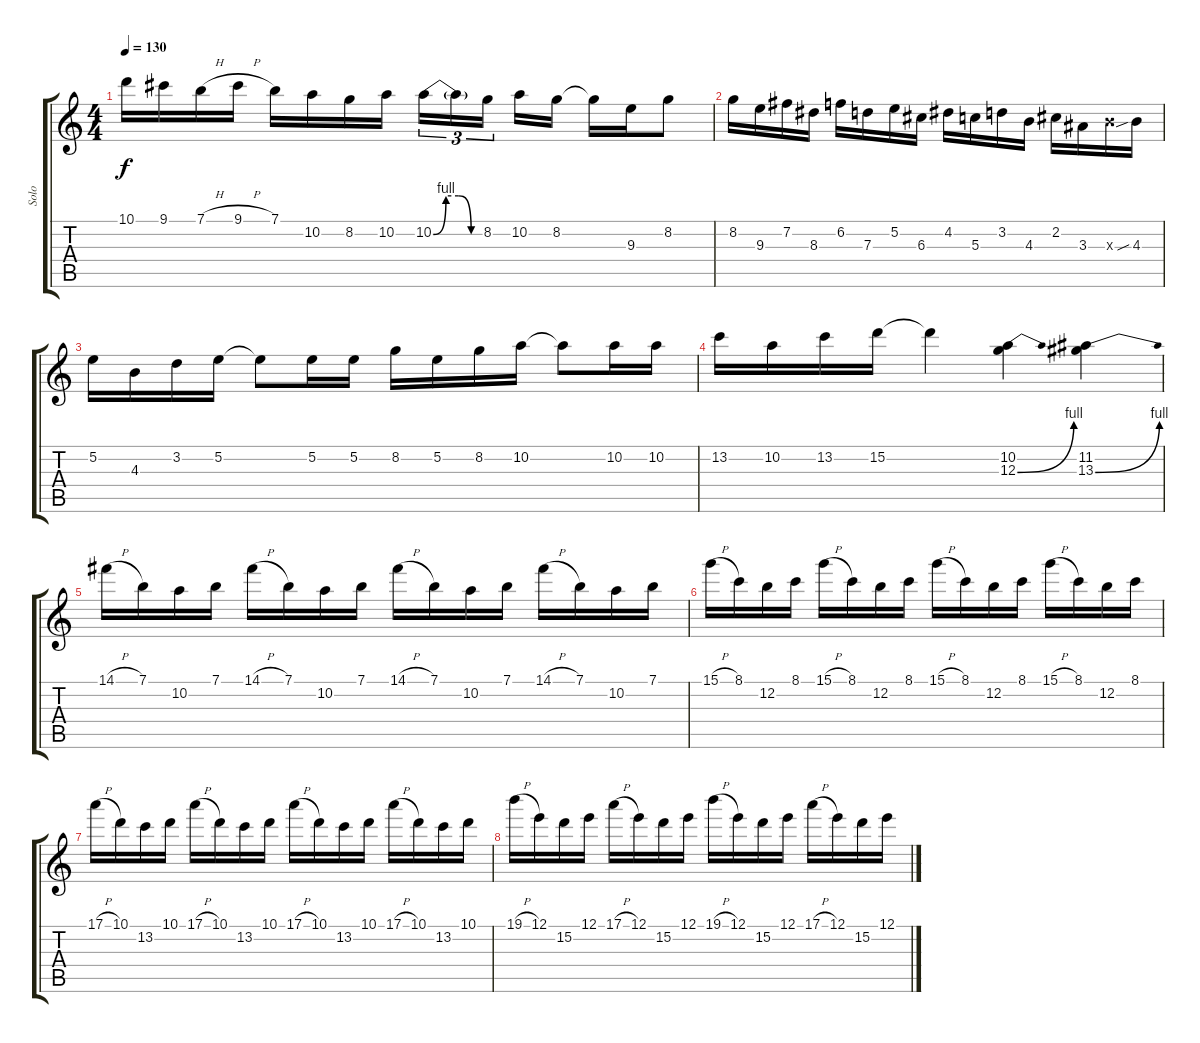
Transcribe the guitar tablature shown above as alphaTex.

\track ("Solo" "Solo") {instrument distortionguitar}
\staff {score tabs}
\tuning (E4 B3 G3 D3 A2 E2) {hide}
\ts (4 4)
\tempo 130
\clef g2
\ks c
10.1.16{dy f} 9.1.16 7.1{h}.16 9.1{h}.16 7.1.16 10.2.16 8.2.16 10.2.16 10.2{be (custom 0 0 15 4 30 4 45 0 60 0)}.16{tu (3 2)} 10.2{t}.16{tu (3 2)} 8.2.16{tu (3 2) beam splitsecondary} 10.2.16 8.2.16 8.2{t}.16 9.3.16 8.2.8 |
8.2.16 9.3.16 7.2.16 8.3.16 6.2.16 7.3.16 5.2.16 6.3.16 4.2.16 5.3.16 3.2.16 4.3.16 2.2.16 3.3.16 4.3{x}.16 4.3{sib}.16 |
5.2.16 4.3.16 3.2.16 5.2.16 5.2{t}.8 5.2.16 5.2.16 8.2.16 5.2.16 8.2.16 10.2.16 10.2{t}.8 10.2.16 10.2.16 |
13.2.16 10.2.16 13.2.16 15.2.16 15.2{t}.4 (10.2 12.3{be (bend 0 0 60 4)}).4 (11.2 13.3{be (bend 0 0 60 4)}).4 |
14.1{h}.16 7.1.16 10.2.16 7.1.16 14.1{h}.16 7.1.16 10.2.16 7.1.16 14.1{h}.16 7.1.16 10.2.16 7.1.16 14.1{h}.16 7.1.16 10.2.16 7.1.16 |
15.1{h}.16 8.1.16 12.2.16 8.1.16 15.1{h}.16 8.1.16 12.2.16 8.1.16 15.1{h}.16 8.1.16 12.2.16 8.1.16 15.1{h}.16 8.1.16 12.2.16 8.1.16 |
17.1{h}.16 10.1.16 13.2.16 10.1.16 17.1{h}.16 10.1.16 13.2.16 10.1.16 17.1{h}.16 10.1.16 13.2.16 10.1.16 17.1{h}.16 10.1.16 13.2.16 10.1.16 |
19.1{h}.16 12.1.16 15.2.16 12.1.16 17.1{h}.16 12.1.16 15.2.16 12.1.16 19.1{h}.16 12.1.16 15.2.16 12.1.16 17.1{h}.16 12.1.16 15.2.16 12.1.16
